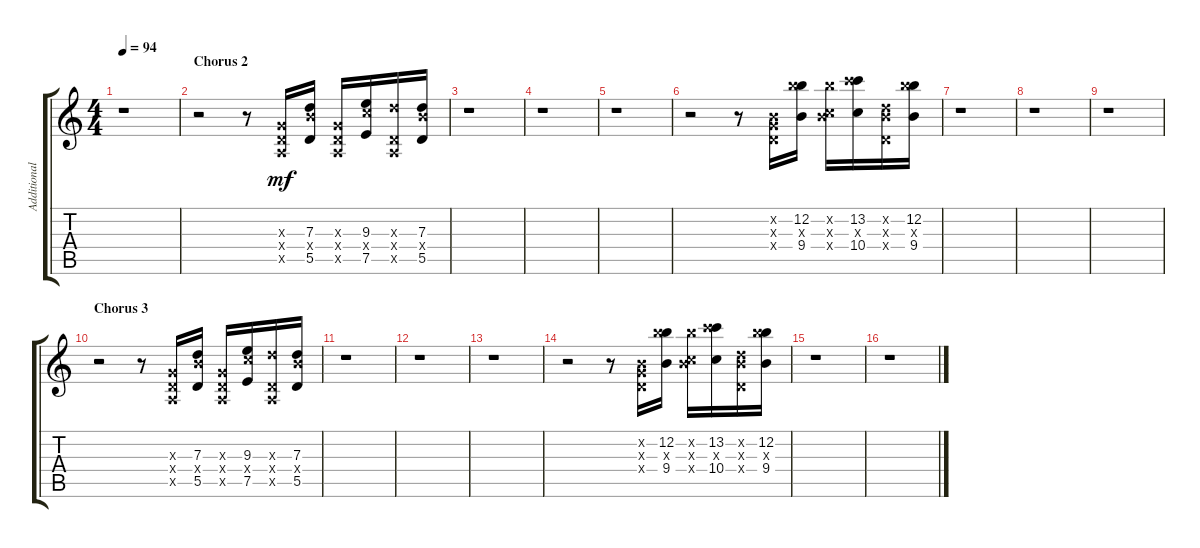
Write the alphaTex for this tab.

\track ("Additional Guitar" "Additional") {instrument acousticguitarsteel}
\staff {score tabs}
\tuning (E4 B3 G3 D3 A2 E2) {hide}
\ts (4 4)
\tempo 94
\clef g2
\ks c
r.1{dy mf} |
\section ("" "Chorus 2")
r.2 r.8 (0.3{x} 0.4{x} 0.5{x}).16 (7.3 9.4{x} 5.5).16 (0.3{x} 0.4{x} 0.5{x}).16 (9.3 10.4{x} 7.5).16 (7.3{x} 0.4{x} 0.5{x}).16 (7.3 9.4{x} 5.5).16 |
r.1 |
r.1 |
r.1 |
r.2 r.8 (0.2{x} 0.3{x} 0.4{x}).16 (12.2 16.3{x} 9.4).16 (0.2{x} 16.3{x} 10.4{x}).16 (13.2 17.3{x} 10.4).16 (0.2{x} 7.3{x} 0.4{x}).16 (12.2 16.3{x} 9.4).16 |
r.1 |
r.1 |
r.1 |
\section ("" "Chorus 3")
r.2 r.8 (0.3{x} 0.4{x} 0.5{x}).16 (7.3 9.4{x} 5.5).16 (0.3{x} 0.4{x} 0.5{x}).16 (9.3 10.4{x} 7.5).16 (7.3{x} 0.4{x} 0.5{x}).16 (7.3 9.4{x} 5.5).16 |
r.1 |
r.1 |
r.1 |
r.2 r.8 (0.2{x} 0.3{x} 0.4{x}).16 (12.2 16.3{x} 9.4).16 (0.2{x} 16.3{x} 10.4{x}).16 (13.2 17.3{x} 10.4).16 (0.2{x} 7.3{x} 0.4{x}).16 (12.2 16.3{x} 9.4).16 |
r.1 |
r.1
